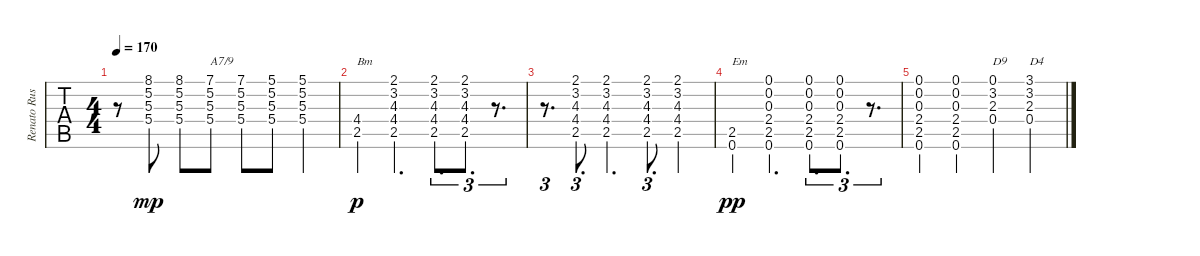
\track ("Renato Russo (Violão)" "Renato Rus") {instrument acousticguitarnylon}
\staff {tabs}
\tuning (E4 B3 G3 D3 A2 E2) {hide}
\ts (4 4)
\tempo 170
\clef g2
\ks c
r.8{dy mp volume 7} (8.1 5.2 5.3 5.4).8 (8.1 5.2 5.3 5.4).8 (7.1 5.2 5.3 5.4).8{txt "A7/9"} (7.1 5.2 5.3 5.4).8 (5.1 5.2 5.3 5.4).8 (5.1 5.2 5.3 5.4).4 |
(4.4 2.5).4{txt "Bm" dy p volume 6} (2.1 3.2 4.3 4.4 2.5).4{d} (2.1 3.2 4.3 4.4 2.5).8{d tu (3 2)} (2.1 3.2 4.3 4.4 2.5).8{d tu (3 2)} r.8{d tu (3 2)} |
r.8{d tu (3 2) volume 5} (2.1 3.2 4.3 4.4 2.5).8{d tu (3 2)} (2.1 3.2 4.3 4.4 2.5).4{d} (2.1 3.2 4.3 4.4 2.5).8{d tu (3 2)} (2.1 3.2 4.3 4.4 2.5).4 |
(2.5 0.6).4{txt "Em" dy pp volume 3} (0.1 0.2 0.3 2.4 2.5 0.6).4{d} (0.1 0.2 0.3 2.4 2.5 0.6).8{d tu (3 2)} (0.1 0.2 0.3 2.4 2.5 0.6).8{d tu (3 2)} r.8{d tu (3 2)} |
(0.1 0.2 0.3 2.4 2.5 0.6).4{volume 2} (0.1 0.2 0.3 2.4 2.5 0.6).4 (0.1 3.2 2.3 0.4).4{txt "D9"} (3.1 3.2 2.3 0.4).4{txt "D4"}
